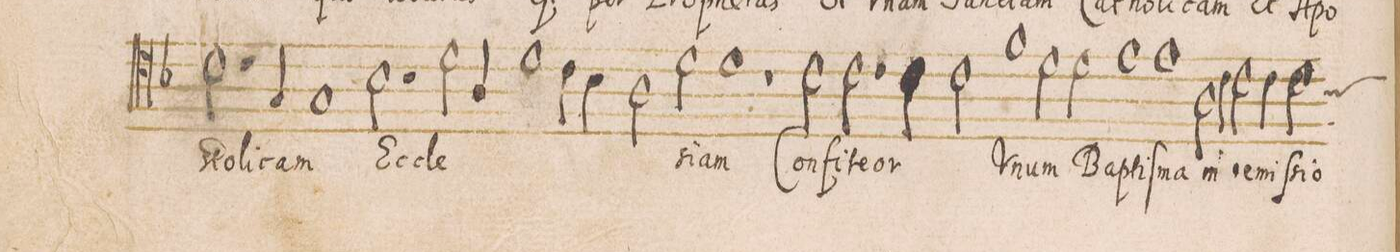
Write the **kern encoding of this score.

**kern	**text
*I"ALTVS	*
*clefC4	*
*k[b-]	*
*met(C|)	*
*M2/1	*
2.c\	-sto-
4G/	-li-
=156-	=156-
1G	-cam
2.B-y\	Ec-
2d\	-cle-
=157-	=157-
4A/	.
1d	.
4c\	.
4B-\	.
=158-	=158-
2A\	.
2d\	-si-
1d	-am
=159-	=159-
1r	.
2c\	Con-
2.c\	-fi-
=160-	=160-
4c\	-te-
2c\	-or
1f	V-
=161-	=161-
2d\	-num
2d\	Ba-
1e	-pti-
=162-	=162-
1e	-ſma
2A\	in
4c\	re-
2c\	-miſ-
=163-	=163-
4c\	-si-
*custos:B	*
2c\	-o-
*-	*-
